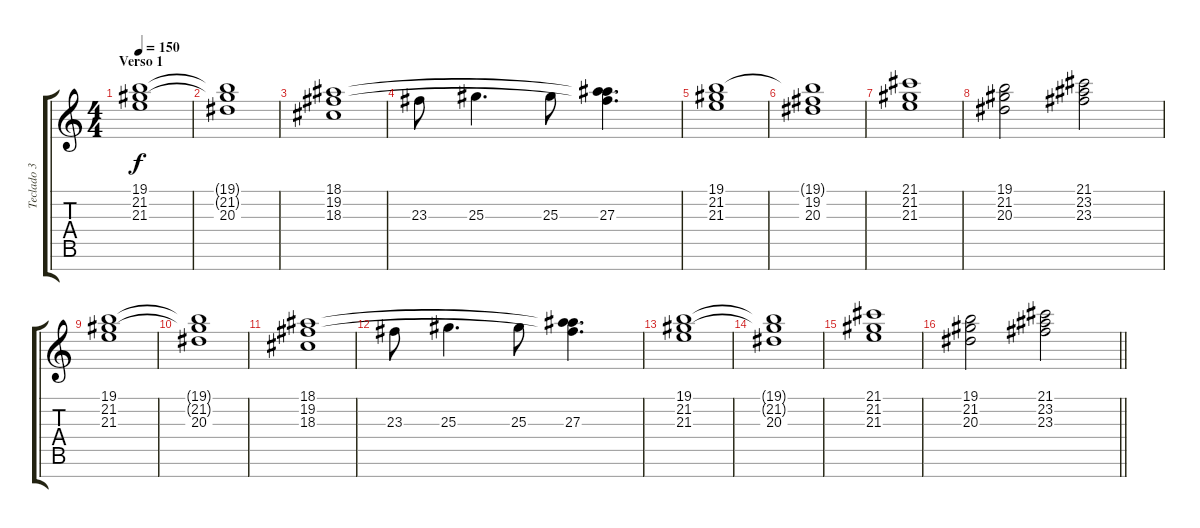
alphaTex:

\track ("Teclado 3" "Teclado 3") {instrument churchorgan}
\staff {score tabs}
\tuning (E4 B3 G3 D3 A2 E2 B1) {hide}
\ts (4 4)
\section ("" "Verso 1")
\tempo 150
\clef g2
\ks c
(19.1 21.2 21.3).1{dy f volume 7} |
(19.1{t} 21.2{t} 20.3).1 |
(18.1 19.2 18.3).1 |
23.3.8 25.3.4{d} 25.3.8 (18.1{t} 19.2{t} 27.3).4{d} |
(19.1 21.2 21.3).1{volume 7} |
(19.1{t} 19.2 20.3).1 |
(21.1 21.2 21.3).1 |
(19.1 21.2 20.3).2 (21.1 23.2 23.3).2 |
(19.1 21.2 21.3).1{volume 7} |
(19.1{t} 21.2{t} 20.3).1 |
(18.1 19.2 18.3).1 |
23.3.8 25.3.4{d} 25.3.8 (18.1{t} 19.2{t} 27.3).4{d} |
(19.1 21.2 21.3).1{volume 7} |
(19.1{t} 21.2{t} 20.3).1 |
(21.1 21.2 21.3).1 |
\barLineRight lightlight
(19.1 21.2 20.3).2 (21.1 23.2 23.3).2
